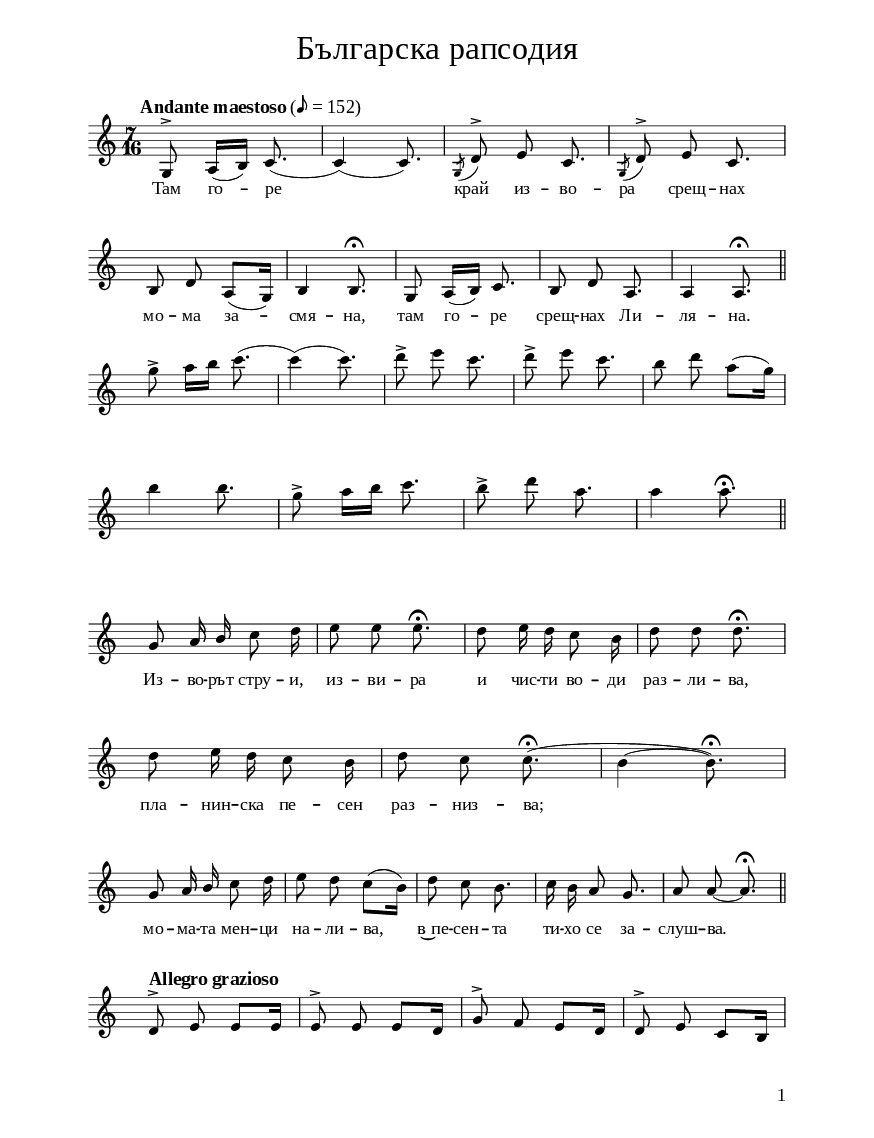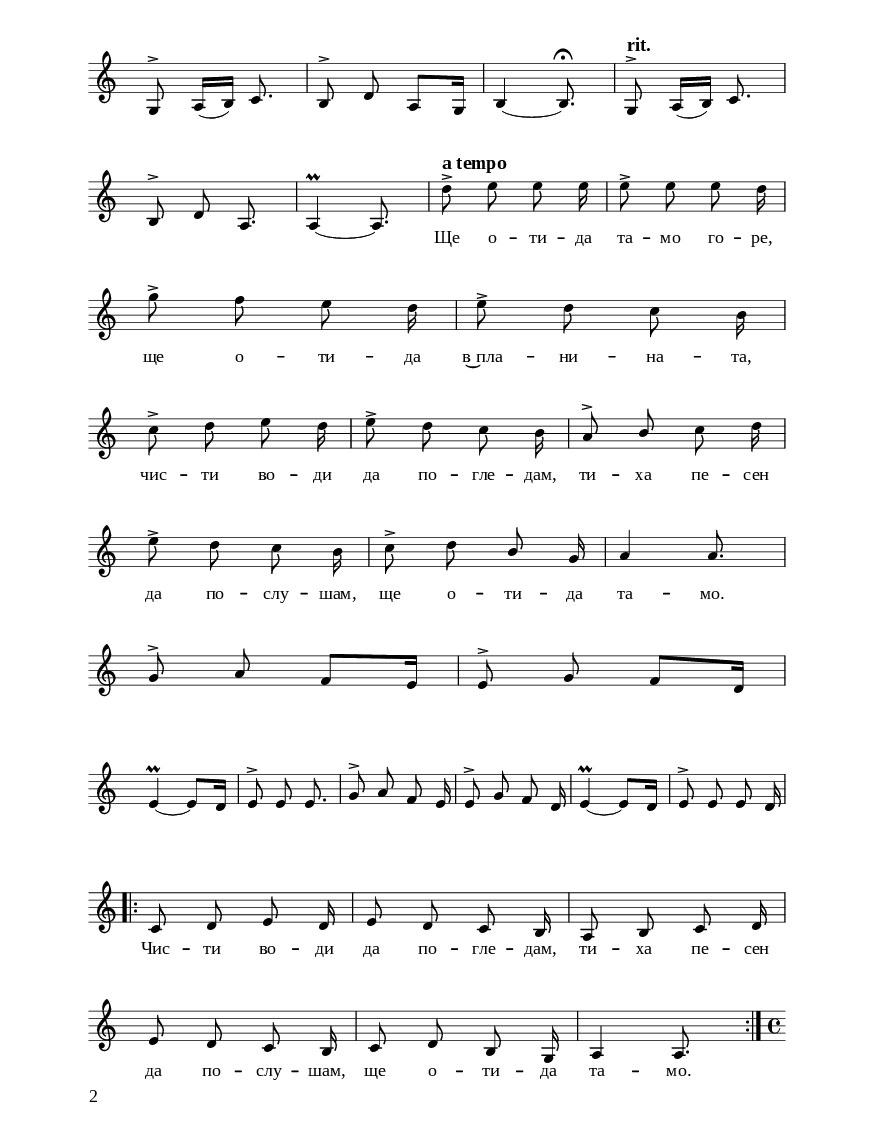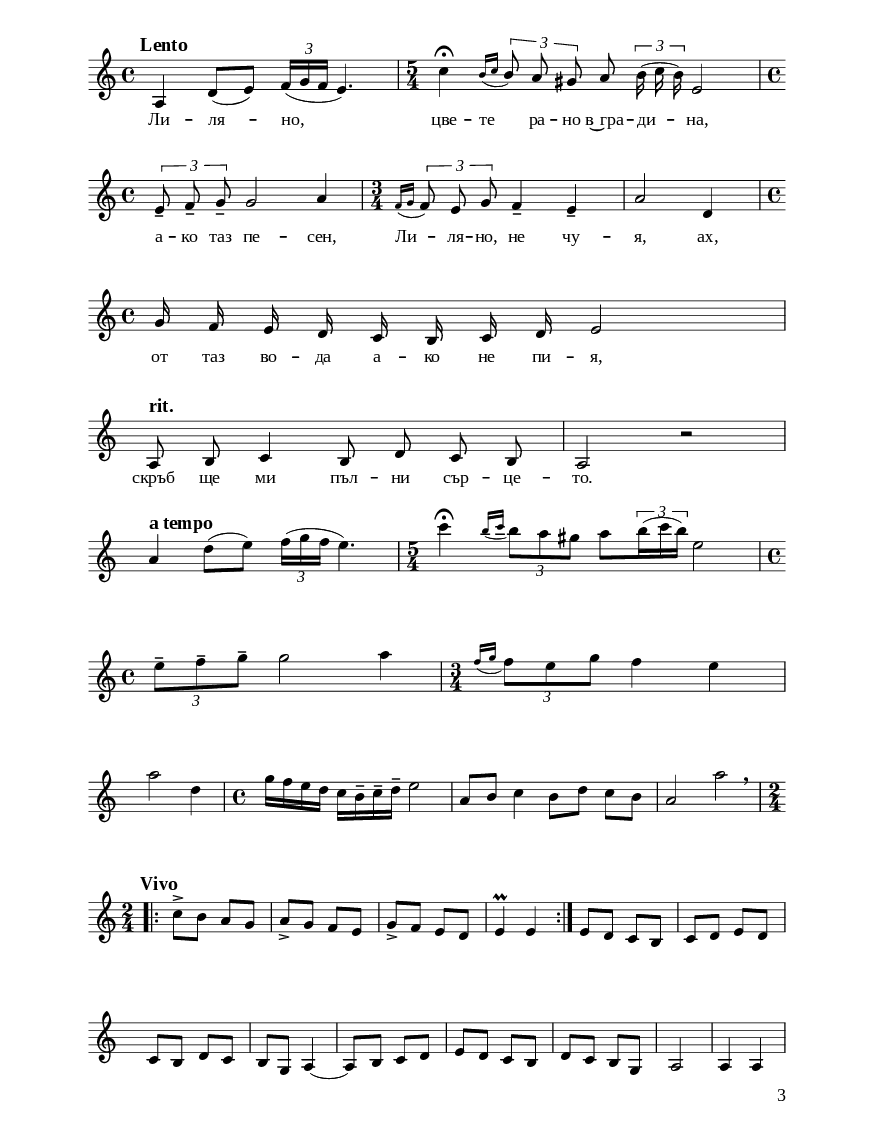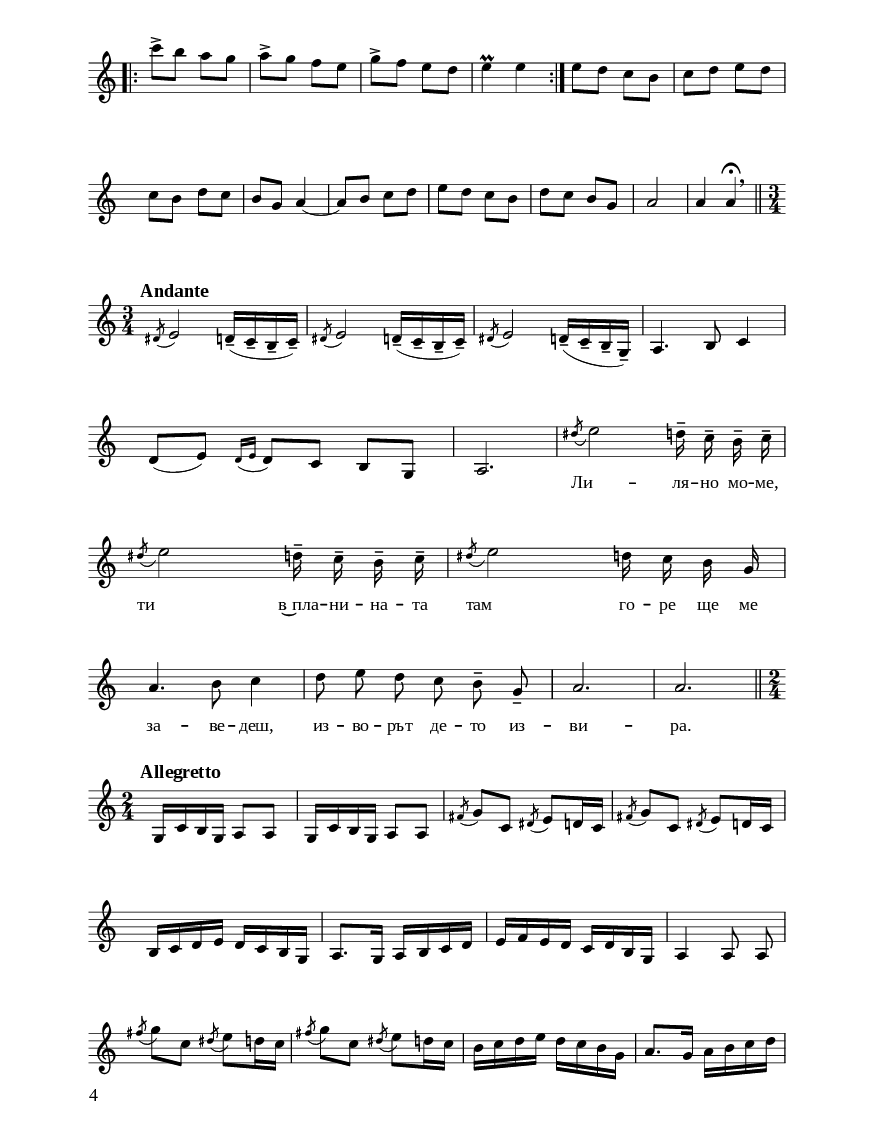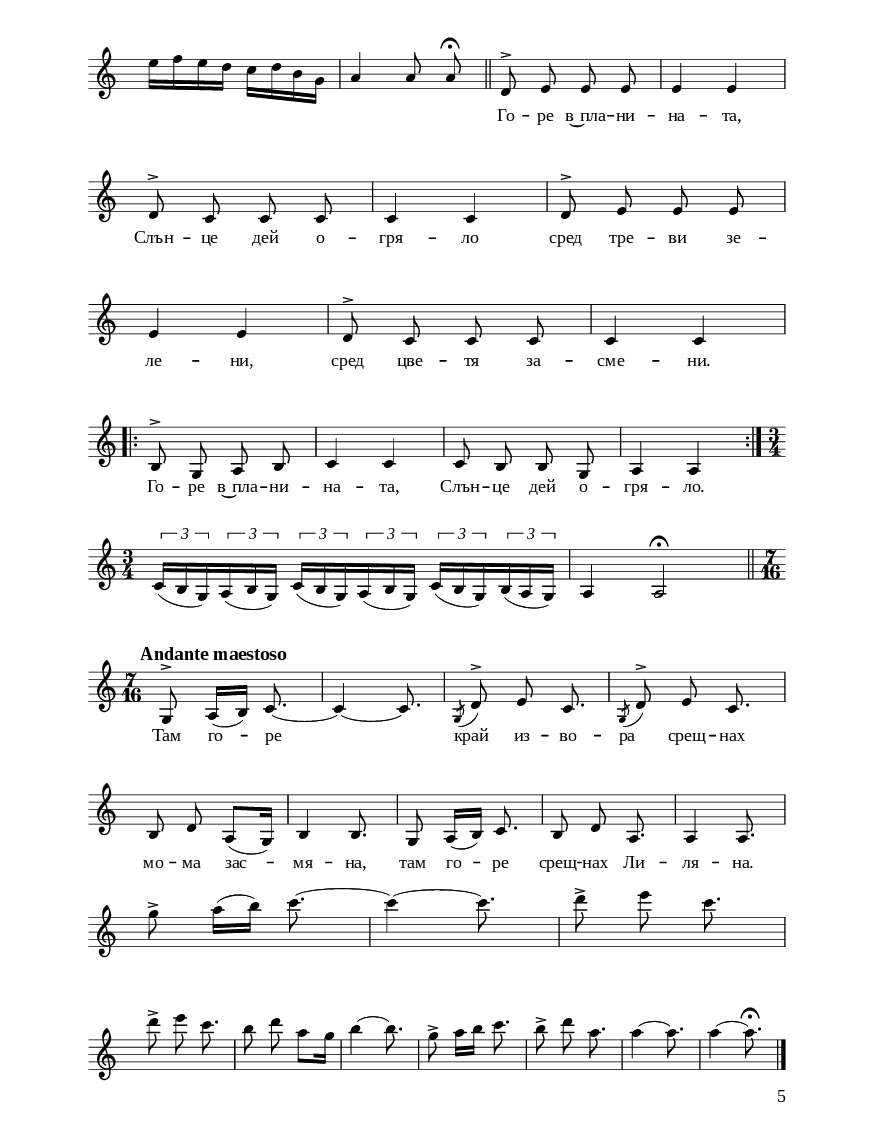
\version "2.24.3"

\include "include/globals.ily"

\bookpart {
  \label #'ref146
  \tocItem \markup "Българска рапсодия – Bălgarska rapsodija"
  \include "include/bookpart-paper.ily"
  \score {
    \include "include/score-layout.ily"

    \new Voice \relative c' {
      \clef treble
      \key c \major
      \time 7/16
      \tempoFunc "Andante maestoso" 8 "152"
      \autoBeamOff
      g8^\accent a16([b]) c8.( | \noBreak
      c4)(c8.) | \noBreak
      \acciaccatura {g8} d'^\accent e c8. | \noBreak
      \acciaccatura {g8} d'^\accent e c8. | \break
      b8 d a([g16]) | \noBreak

      b4 b8.\fermata | \noBreak
      g8 a16([b]) c8. | \noBreak
      b8 d a8. | \noBreak
      a4 a8.\fermata | \bar "||" \break

      g''8\accent a16[b] c8.( | \noBreak
      c4)(c8.) | \noBreak
      d8\accent e c8. | \noBreak
      d8\accent e c8. | \noBreak
      b8 d a([g16]) | \break
      b4 b8. | \noBreak
      g8\accent a16[b] c8. | \noBreak
      b8\accent d a8. | \noBreak
      a4 a8.\fermata | \bar "||" \break

      g,8 a16 \stemUp b \stemNeutral c8 d16 | \noBreak
      e8 e e8.\fermata | \noBreak
      d8 e16 d16 c8 b16 | \noBreak
      d8 d d8.\fermata | \break

      d8 e16 d16 c8 b16 | \noBreak
      d8 c8 c8.\fermata( | \noBreak
      b4~ b8.\fermata) | \break
      g8 a16 \stemUp b \stemNeutral c8 d16 | \noBreak
      e8 d c8([b16]) | \noBreak

      d8 c b8. | \noBreak
      c16 b a8 g8. | \noBreak
      a8 a8~ a8.\fermata | \bar "||" \break
      \tempo "Allegro grazioso" d,8^\accent e e[e16] | \noBreak
      e8^\accent e e[d16] | \noBreak

      g8^\accent f e[d16] | \noBreak
      d8^\accent e c[b16] | \break
      g8^\accent a16([b]) c8. | \noBreak
      b8^\accent d a[g16] | \noBreak
      b4~ b8.\fermata | \noBreak
      \tempo "rit." g8^\accent a16([b]) c8. | \break

      b8^\accent d a8. | \noBreak
      a4\prall~ a8. | \noBreak
      \tempo "a tempo" d'8\accent e e e16 | \noBreak
      e8\accent e e d16 | \break
      g8\accent f e d16 | \noBreak

      e8\accent d c b16 | \break
      c8\accent d e d16 | \noBreak
      e8\accent d c b16 | \noBreak
      a8^\accent \stemUp b \stemNeutral c d16 | \break

      e8\accent d c b16 | \noBreak
      c8\accent d \stemUp b \stemNeutral g16 | \noBreak
      a4 a8. | \break
      g8^\accent a f[e16] | \noBreak
      e8^\accent g f[d16] | \break

      e4\prall~ e8[d16] | \noBreak
      e8^\accent e e8. | \noBreak
      g8^\accent a f e16 | \noBreak
      e8^\accent g f d16 | \noBreak
      e4\prall~ e8[d16] | \noBreak
      e8^\accent e e d16 | \break
    
      \bar ".|:-|"

      \repeat volta 1 {
        c8 d e d16 | \noBreak
        e8 d c b16 | \noBreak
        a8 b c d16 | \break
        e8 d c b16 | \noBreak

        c8 d b g16 | \noBreak
        a4 a8. | \break \bar ":|."
      }
      \time 4/4 \tempo "Lento" a4 d8([e]) \tuplet 3/2 {f16([ g f]} e4.) | \time 5/4 \noBreak
      \override TupletNumber.avoid-slur = #'ignore
      c'4\fermata \acciaccatura{ b16[c] } \tuplet 3/2 { \stemUp b8 \stemNeutral a gis} a8 \tupletUp \tuplet 3/2 { b16(c b) } e,2 | \break
      \time 4/4 \tuplet 3/2 { e8\tenuto f\tenuto g\tenuto } g2 a4 | \time 3/4 \noBreak

      \acciaccatura {f16[g]} \tuplet 3/2 { f8 e g } f4\tenuto e4\tenuto | \noBreak
      a2 d,4 | \break
      \time 4/4 g16 f e d c b c d e2 | \break

      \tempo "rit." a,8 b c4 b8 d c b | \noBreak
      a2 r2 | \break
      \tempo "a tempo" a'4  d8([e]) \tupletNeutral \tuplet 3/2 { f16([ g f] } e4.) \time 5/4 | 

      c'4\fermata \acciaccatura { b16[c] }  \tuplet 3/2 { b8[ a gis]} a8[ \tupletUp \tuplet 3/2 { b16(c b)] }  e,2 \tupletNeutral | \break
      \time 4/4 \tuplet 3/2 { e8\tenuto[f\tenuto g\tenuto] } g2 a4 | \noBreak
      \time 3/4 \acciaccatura { f16[g] } \tuplet 3/2 { f8[e g] } f4 e | \break

      a2 d,4  | \noBreak
      \time 4/4 g16[f e d] c[b\tenuto c\tenuto d\tenuto] e2 | \noBreak
      a,8[b] c4 b8[d] c[b] | \noBreak
      a2 a' \breathe | \bar "|" \time 2/4 \break    \bar ".|:-|"
      \repeat volta 1 {
        \tempo "Vivo"  c,8\accent[b] a[g] | \noBreak
        a\accent[g] f[e] | \noBreak
        g\accent[f] e[d] | \noBreak
        e4\prall e | \noBreak \bar ":|."
      } 
      e8[d] c[b] | \noBreak
      c[d] e[d] | \break

      c[b] d[c] | \noBreak
      b[g] a4~ | \noBreak
      a8[b] c[d] | \noBreak
      e[d] c[b] | \noBreak
      d[c] b[g] | \noBreak
      a2 | \noBreak
      a4 a |  \bar "|" \break \bar ".|:-|"

      \repeat volta 1 {
        c''8\accent[b] a[g] | \noBreak
        a\accent[g] f[e] | \noBreak
        g\accent[f] e[d] | \noBreak
        e4\prall e | \noBreak  \bar ":|."
      }
      e8[d] c[b] | \noBreak
      c[d] e[d] | \break

      c[b] d[c] | \noBreak
      b[g] a4~ | \noBreak
      a8[b] c[d] | \noBreak
      e[d] c[b] | \noBreak
      d[c] b[g] | \noBreak
      a2 | \noBreak
      a4 a \fermata \breathe | \bar "||" \time 3/4 \break

      \tempo "Andante" \acciaccatura { dis,8 } e2 d16\tenuto([c\tenuto b\tenuto c\tenuto]) | \noBreak
      \acciaccatura { dis8 } e2 d16\tenuto([c\tenuto b\tenuto c\tenuto]) | \noBreak
      \acciaccatura { dis8 } e2 d16\tenuto([c\tenuto b\tenuto g\tenuto]) | \noBreak
      a4. b8 c4 \break

      d8([e]) \acciaccatura { d16[e] } d8[c] b[g] | \noBreak
      a2. \noBreak
      \acciaccatura { dis'8 } e2 d16\tenuto c\tenuto b\tenuto c\tenuto | \break
      \acciaccatura { dis8 } e2 d16\tenuto c\tenuto b\tenuto c\tenuto | \noBreak

      \acciaccatura { dis8 } e2 d16 c b g | \break
      a4. b8 c4 | \noBreak
      d8 e d c b\tenuto g\tenuto | \noBreak
      a2. | \noBreak
      a2. | \bar "||" \time 2/4 \break

      \tempo "Allegretto" g,16[c b g] a8[a] | \noBreak
      g16[c b g] a8[a] | \noBreak
      \acciaccatura { fis'8 } g[c,] \acciaccatura { dis } e[d16 c] | \noBreak
      \acciaccatura { fis8 } g[c,] \acciaccatura { dis } e[d16 c] | \break

      b16[c d e] d[c b g] | \noBreak
      a8.[g16] a[b c d] | \noBreak
      e[f e d] c[d b g] | \noBreak
      a4 a8 a \break

      \acciaccatura { fis''8 } g[c,] \acciaccatura { dis } e[d16 c] | \noBreak
      \acciaccatura { fis8 } g[c,] \acciaccatura { dis } e[d16 c] | \noBreak
      b[c d e] d[c b g] | \noBreak
      a8.[g16] a[b c d] | \break

      e[f e d] c[d b g] | \noBreak
      a4 a8 a \fermata | \bar "||" \noBreak
      d,^\accent e e e | \noBreak
      e4 e | \break
      d8^\accent c c c | \noBreak

      c4 c | \noBreak
      d8^\accent e e e | \break
      e4 e | \noBreak
      d8^\accent c c c | \noBreak
      c4 c | \break \bar ".|:-|"

      \repeat volta 1 {
        b8^\accent g a b | \noBreak
        c4 c | \noBreak
        c8 b b g | \noBreak
        a4 a |
      } \time 3/4 \break \bar ":|."

      \override TupletBracket.positions = #'(3 . 3)
      \tuplet 3/2 8 { c16([b g) a(b g]) c16([b g) a(b g]) c16([b g) b(a g])  } | \noBreak
      a4 a2 \fermata | \bar "||" \time 7/16 \break

      \tempo "Andante maestoso" g8^\accent a16([b]) c8.~ | \noBreak
      c4~ c8. | \noBreak
      \acciaccatura { g8 } d'^\accent e c8. | \noBreak
      \acciaccatura { g8 } d'^\accent e c8. | \break
      b8 d a([g16]) | \noBreak
      b4 b8. | \noBreak

      g8 a16([b]) c8. | \noBreak
      b8 d a8. | \noBreak
      a4 a8. | \break
      g''8\accent a16([b]) c8.~ | \noBreak
      c4~ c8. | \noBreak
      d8\accent e c8. | \break

      d8\accent e c8. | \noBreak
      b8 d a[g16]| \noBreak
      b4~ b8. | \noBreak
      g8\accent a16[b] c8. | \noBreak
      b8\accent d a8. | \noBreak
      a4~ a8. | \noBreak
      a4~ a8. \fermata | \bar "|."
    }

    \addlyrics {
      Там го -- ре край из -- во -- ра срещ -- нах мо -- ма за --
      смя -- на, там го -- ре срещ -- нах Ли -- ля -- на.
      \repeat unfold 22 { \skip 1 }
      Из -- во -- рът стру -- и, из -- ви -- ра и чис -- ти во -- ди раз -- ли -- ва,
      пла -- нин -- ска пе -- сен раз -- низ -- ва; мо -- ма -- та мен -- ци на -- ли -- ва,
      в~пе -- сен -- та ти -- хо се за -- слуш -- ва.
      \repeat unfold 26 { \skip 1 }
      Ще о -- ти -- да та -- мо го -- ре, ще о -- ти -- да
      в~пла -- ни -- на -- та, чис -- ти во -- ди да по -- гле -- дам, ти -- ха пе -- сен
      да по -- слу -- шам, ще о -- ти -- да та -- мо.
      \repeat unfold 23 { \skip 1 }
      Чис -- ти во -- ди да по -- гле -- дам, ти -- ха пе -- сен да по -- слу -- шам,
      ще о -- ти -- да та -- мо. Ли -- ля -- но,
      цве -- те ра -- но в~гра -- ди -- на, а -- ко таз пе -- сен,
      Ли -- ля -- но, не чу -- я, ах, от таз во -- да а -- ко не пи -- я,
      скръб ще ми пъл -- ни сър -- це -- то.
      \repeat unfold 85 { \skip 1 }
      Ли -- ля -- но мо -- ме, ти в~пла -- ни -- на -- та
      там го -- ре ще ме за -- ве -- деш, из -- во -- рът де -- то из -- ви -- ра.
      \repeat unfold 30 { \skip 1 }
      Го -- ре в~пла -- ни -- на -- та, Слън -- це дей о --
      гря -- ло сред тре -- ви зе -- ле -- ни, сред цве -- тя за -- сме -- ни.
      Го -- ре в~пла -- ни -- на -- та, Слън -- це дей о -- гря -- ло.
      \repeat unfold 5 { \skip 1 }
      Там го -- ре край из -- во -- ра срещ -- нах мо -- ма зас -- мя -- на,
      там го -- ре срещ -- нах Ли -- ля -- на.
    }
    
    \header {
      title = \titleFunc "Българска рапсодия" "Bălgarska rapsodija"
    }

    \midi{}

  } % score

  \pageBreak
  % include foreign translation(s) of the song
  

} % bookpart
